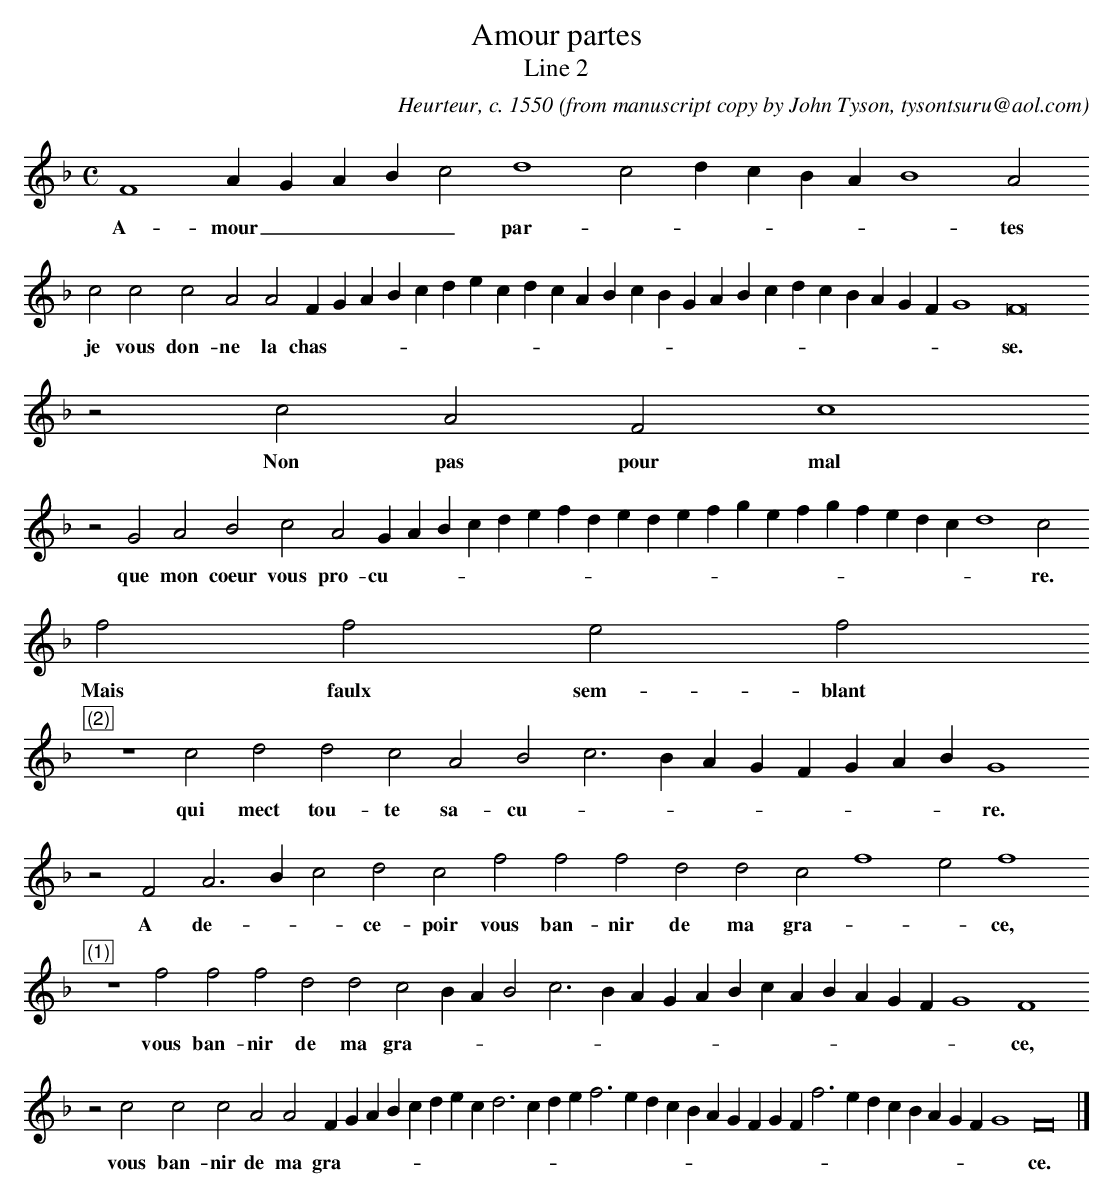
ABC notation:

X:1
T:Amour partes
T:Line 2
C:Heurteur, c. 1550
z:Transcribed by Laura Conrad http://www.laymusic.org
O:from manuscript copy by John Tyson, tysontsuru@aol.com
M:C
L:1/4
K:F -8va
F4 A G A B c2 d4 c2 d c B A B4 A2
w:A- mour _ _ _ _ par- * _ _ _ _ _  tes
c2 c2 c2 A2 A2 F G A B c d e c d c A B c B G A B c  d c B A G F G4 F8
w:je vous don- ne la chas- * _ _ _ _ _ _ _ _ _ _ _ _ _ _ _ _ _ _ _ _ _ _ _ se.
z2 c2 A2 F2 c4
w:Non pas pour mal
z2 G2 A2 B2 c2 A2 G A B c d e f d e d e f g e f g f e d c d4 c2
w:que mon coeur vous pro- cu- * _ _ _ _ _ _ _ _ _ _ _ _ _ _ _ _ _ _ _ re.
 f2 f2 e2 f2
w:Mais faulx sem- blant
"(2)"z4 c2 d2 d2 c2 A2 B2 c3 B A G F G A B G4
w:qui mect tou- te sa- cu- * _ _ _ _ _ _ _ re.
z2 F2 A3 B c2 d2 c2 f2 f2 f2 d2 d2 c2 f4 e2 f4
w:A de- *_ ce- poir vous ban- nir de ma gra- * _ ce,
"(1)"z4 f2 f2 f2 d2 d2 c2 B A B2 c3 B A G A B c A B A G F G4 F4
w:vous ban- nir de ma gra- * _ _ _ _ _ _ _ _ _ _ _ _ _ _ _ ce,
z2 c2 c2 c2 A2 A2 F G A B c d e c d3 c d e f3 e d c B A G F G F f3 e d c B A G F G4 F8 |]
w:vous ban- nir de ma gra- * _ _ _ _ _ _ _ _ _ _ _ _ _ _ _ _ _  _ _ _ _ _  _ _ _ _ _ _ _ ce.
